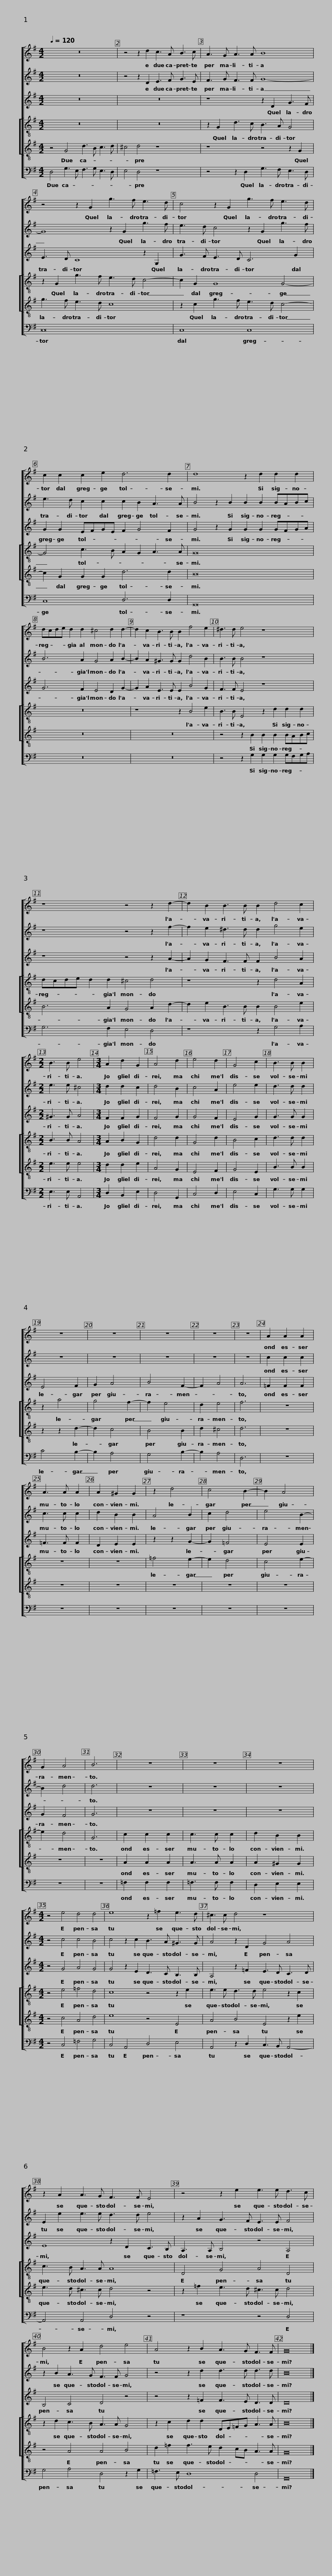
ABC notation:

X:1
%%score [ 1 2 3 [ 4 5 ] 6 ]
L:1/8
Q:1/4=120
M:4/2
I:linebreak $
K:G
V:1 treble
V:2 treble
V:3 treble
V:4 treble-8
V:5 treble-8
V:6 bass
V:1
 z16 | z4 z2 d2 c3 A B3 c | A3 G A3 A B8 |$ z4 z2 G2 g3 f e3 d | c4 z2 G2 g3 f e3 d | %5
 c2 c2 c2 e2 d6 d2 |$ d8 z2 d2 d2 d2 | dcde d2 d2 ^c4 d2 d2- | d2 c2 B3 B B2 f4 e2 |$ ^d3 d e4 z8 | %10
 z8 z4 z2 d2- | d2 B2 B3 B B2 d4 c2 |$[M:2/2] B3 B e4 |[M:3/4] A2 d2 G2 | A4 d2 | %15
 e4 d2 | G4 c2 | B3 B B2 |$ z6 | z6 | %20
 z6 | z6 | z6 | A2 A2 A2 |$ A3 A A2 | %25
 A2 ^G2 G2 | z2 d4 | c4 B2- | B2 A4 | G2 A4 |$ %30
 B6 | z6 | z6 | z6 |[M:4/2] z4 e4 d4 d4 |$ %35
 e8 z2 =f2 e3 d | ^c3 c d4 z8 | z2 A2 A3 G F3 F E4 |$ z4 z2 e2 e3 e d3 c | B4 z2 A2 d4 e4 | %40
 A4 z2 B2 A3 G F3 F |$ G16 |] %42
V:2
 z16 | z4 z2 D2 E3 F G3 E | F3 G F3 F G8- |$ G8 z2 G2 g3 f | e3 d c4 z2 G2 g3 f | %5
 e3 d c2 c2 c2 B2 A3 A |$ B4 z2 B2 B2 B2 BABc | B6 A2 G4 A2 B2- | B2 A2 ^G3 G G2 d4 B2 |$ B3 B B4 z8 | %10
 z8 z4 z2 f2- | f2 e2 ^d3 d d2 g4 e2 |$[M:2/2] e3 e ^c4 |[M:3/4] d2 d2 c2 | d4 B2 | %15
 c4 A2 | e4 e2 | d3 d d2 |$ z6 | z6 | %20
 z6 | z6 | z6 | c2 c2 c2 |$ c3 c c2 | %25
 d2 B2 B2 | A4 B2 | c2 d4 | e4 B2- | B2 d4 |$ %30
 d6 | z6 | z6 | z6 |[M:4/2] z4 c4 c4 B4 |$ %35
 c4 z2 c2 B3 A ^G3 G | A4 z2 D2 G4 A4 | E2 e2 e3 e d3 d e4 |$ z2 A2 G3 F E3 E F4 | z2 B2 A3 G F3 F G4 | %40
 z4 z2 d2 d3 d d3 d |$ B16 |] %42
V:3
 z16 | z16 | z8 z2 D2 G3 F |$ E3 D C8 z2 G,2 | G3 F E3 D C6 G2 | %5
 G2 G2 EFGE F2 G4 F2 |$ G4 z2 G2 G2 G2 GFGA | G6 F2 E4 D2 G2- | G2 A2 E3 E E2 B4 G2 |$ F3 F E4 z8 | %10
 z8 z4 z2 A2- | A2 G2 F3 F F2 B4 A2 |$[M:2/2] ^G3 G A4 |[M:3/4] F2 F2 G2 | F4 G2 | %15
 G4 F2 | E4 G2 | G3 G G2 |$ E4 F2 | G2 A4 | %20
 B4 F2- | F2 A4 | A6 | =F2 F2 F2 |$ =F3 F F2 | %25
 D2 E2 E2 | z2 z2 G2- | G2 =F4 | E4 E2 | G2 F4 |$ %30
 G6 | z6 | z6 | z6 |[M:4/2] z4 G4 A4 G4 |$ %35
 G4 z2 E2 D3 C B,3 B, | A,4 z2 =F2 E3 D C3 D | E8 z2 D2 C3 B, |$ A,3 A, B,4 z4 A,4 | B,4 C4 D4 z4 | %40
 z4 z2 =F2 F3 E D3 D |$ D16 |] %42
V:4
 z16 | z16 | z2 G2 d3 c B3 A G4 |$ z2 G2 g3 f e3 d c4- | c2 G2 G8 G4- | %5
 G4 c3 B A2 G2 A3 A |$ G16 | z16 | z8 z2 B4 e2 |$ B3 B E4 z2 d2 d2 d2 | %10
 dcde d2 d2 ^c4 d4 | z8 z2 d4 A2 |$[M:2/2] B3 B A4 |[M:3/4] A2 B2 G2 | d4 d2 | %15
 G4 d2 | B4 c2 | d3 d d2 |$ z2 a4 | g4 f2- | %20
 f2 e4 | d2 e4 | f6 | z6 |$ z6 | %25
 z6 | =f4 e2- | e2 d4 | c4 e2- | e2 d4 |$ %30
 G6 | c2 c2 c2 | c3 c c2 | d2 B2 B2 |[M:4/2] z4 e4 =f4 d4 |$ %35
 c8 z4 z2 e2 | e3 e d3 d e4 z2 c2 | c3 B A3 A A8 |$ D4 G4 A4 D4 | z2 d2 c3 B A3 A G4 | %40
 z2 c2 d2 d2 DE=FG A3 A |$ B16 |] %42
V:5
 z4 G4 d3 B c3 d | ^c4 d4 z8 | z8 z4 z2 G2 |$ g3 f e3 d c8 | z2 c2 g3 f e3 d c4- | %5
 c2 G2 G2 G2 d6 d2 |$ B16 | z16 | z16 |$ z4 z2 B2 B2 B2 BABc | %10
 B6 A2 G4 A2 d2- | d2 e2 B3 B B2 B4 e2 |$[M:2/2] e3 e e4 |[M:3/4] d2 d2 e2 | A4 G2 | %15
 E4 F2 | G4 E2 | B3 B B2 |$ z2 z2 d2- | d2 c4 | %20
 B4 B2 | d2 ^c4 | d6 | z6 |$ z6 | %25
 z6 | z6 | z6 | z6 | z6 |$ %30
 z6 | A2 A2 A2 | A3 A A2 | A2 ^G2 G2 |[M:4/2] z4 c4 A4 d4 |$ %35
 e8 z4 E4 | A4 B4 E4 z2 e2 | e3 d ^c3 c d4 z4 |$ z2 =f2 e3 d ^c3 c d4 | z4 A4 A4 B4 | %40
 d2 =f2 f3 e d2 cB A3 A |$ G16 |] %42
V:6
 D,4 G,3 E, F,3 G, E,3 D, | E,4 D,4 z8 | z4 z2 D,2 G,3 F, E,3 D, |$ C,16 | C,8 C,8 | %5
 C,8 D,6 D,2 |$ G,,16 | z16 | z16 |$ z4 z2 G,2 G,2 G,2 G,F,G,A, | %10
 G,6 F,2 E,4 D,4 | z8 z2 G,4 A,2 |$[M:2/2] E,3 E, A,,4 |[M:3/4] D,2 B,,2 E,2 | D,4 G,,2 | %15
 C,4 D,2 | E,4 C,2 | G,3 G, G,2 |$ C4 B,2- | B,2 A,4 | %20
 G,4 B,2- | B,2 A,4 | D,6 | z6 |$ z6 | %25
 z6 | z6 | z6 | z6 | z6 |$ %30
 z6 | =F,2 F,2 F,2 | =F,3 F, F,2 | D,2 E,2 E,2 |[M:4/2] z4 C,4 =F,4 G,4 |$ %35
 C,4 A,,4 D,4 E,4 | A,,4 z2 D,2 C,3 B,, A,,4- | A,,4 A,,4 D,4 z4 |$ z8 z4 D,4 | G,4 A,4 D,4 z2 G,2 | %40
 =F,3 E, D,8 D,4 |$ G,,16 |] %42
